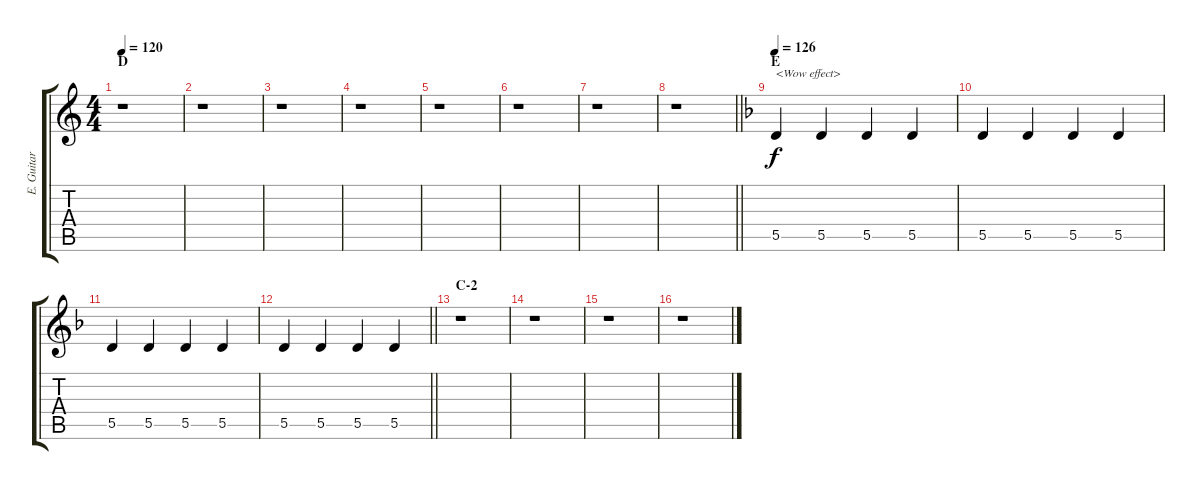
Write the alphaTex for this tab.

\track ("E. Guitar II" "E. Guitar ") {instrument overdrivenguitar}
\staff {score tabs}
\tuning (E4 B3 G3 D3 A2 E2) {hide}
\ts (4 4)
\section ("" "D")
\tempo 120
\clef g2
\ks c
r.1{dy f} |
r.1 |
r.1 |
r.1 |
r.1 |
r.1 |
r.1 |
\barLineRight lightlight
r.1 |
\section ("" "E")
\tempo 126
\ks f
5.5.4{txt "<Wow effect>"} 5.5.4 5.5.4 5.5.4 |
5.5.4 5.5.4 5.5.4 5.5.4 |
5.5.4 5.5.4 5.5.4 5.5.4 |
\barLineRight lightlight
5.5.4 5.5.4 5.5.4 5.5.4 |
\section ("" "C-2")
r.1 |
r.1 |
r.1 |
r.1
